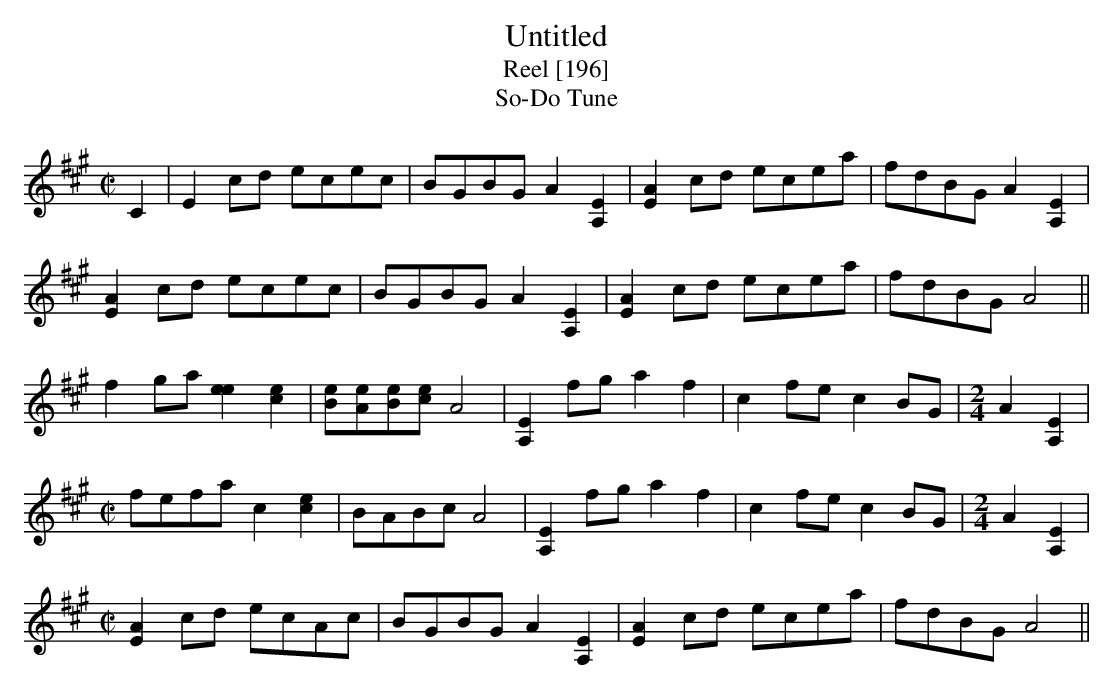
X:1
T:Untitled
T:Reel [196]
T:So-Do Tune
M:C|
L:1/8
K:A
C2|E2cd ecec |BGBG A2 [A,2E2]| [E2A2]cd ecea|fdBG A2[A,2E2]|
[E2A2]cd ecec |BGBG A2 [A,2E2]| [E2A2]cd ecea-|fdBG A4||
f2 g-a [e2e2][c2e2]| [Be][Ae][Be][ce] A4|[A,2E2] f-g a2f2|c2 f-e c2 BG|[M:2/4]A2 [A,2E2]|
[M:C|]fefa c2 [c2e2]|BABc A4|[A,2E2] f-g a2f2|c2 f-e c2 BG|[M:2/4]A2 [A,2E2]|
[M:C|][E2A2]cd ecAc |BGBG A2[A,2E2]|[E2A2]cd ecea-|fdBG A4||
